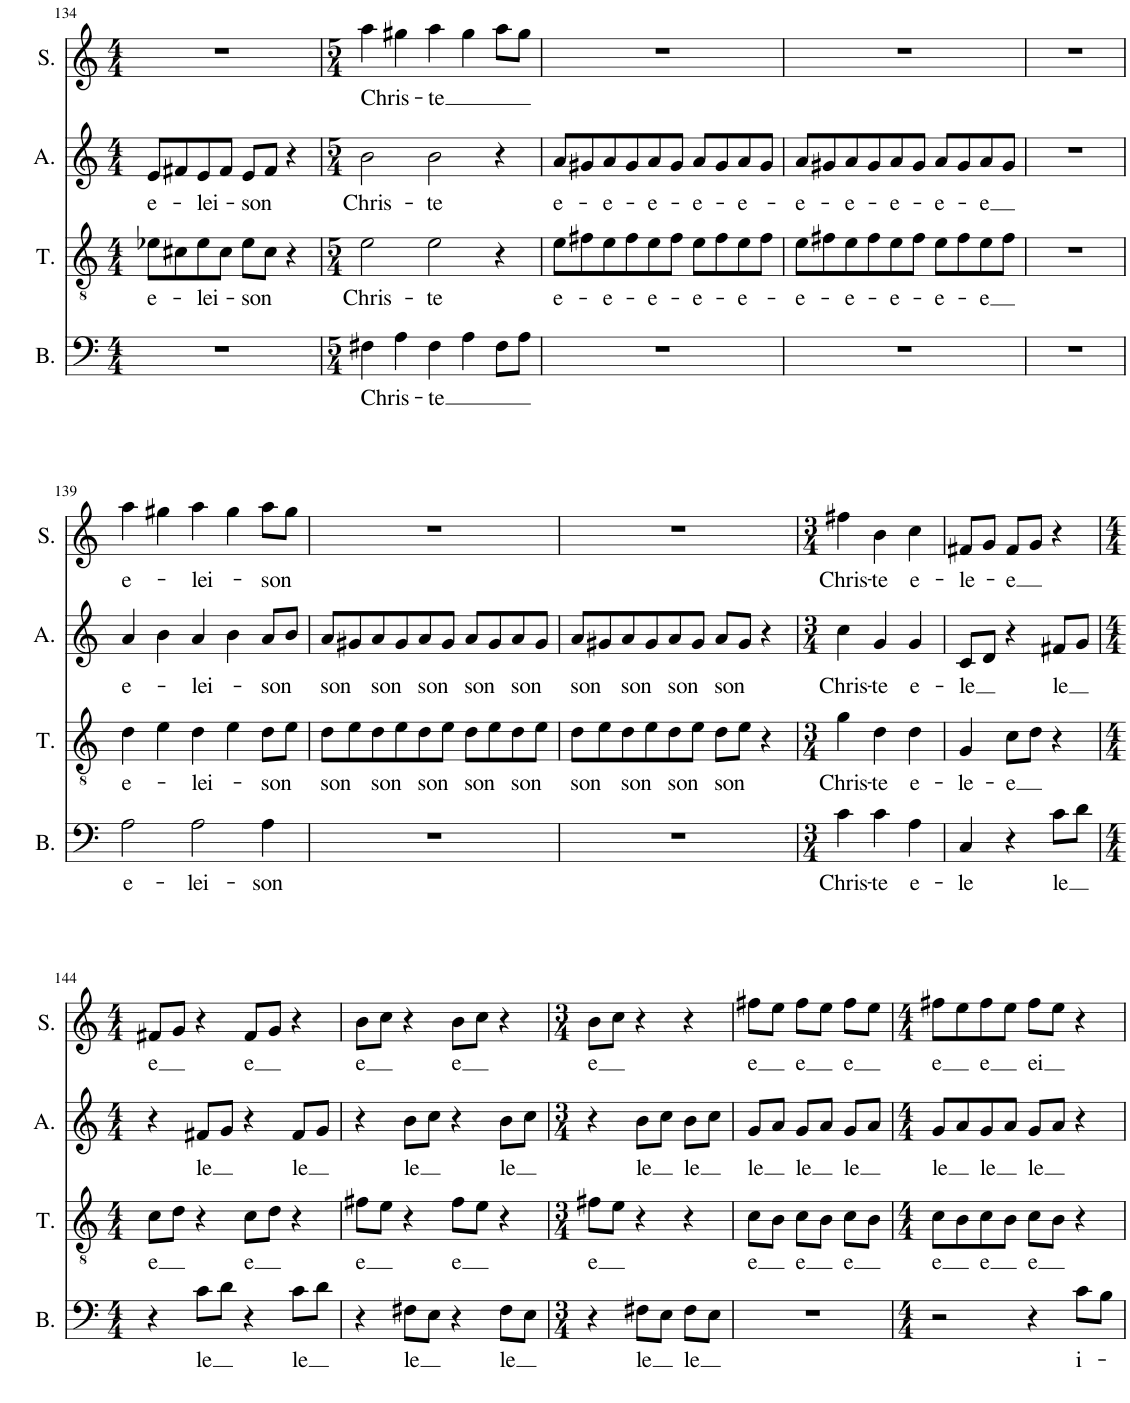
**kern	**text	**kern	**text	**kern	**text	**kern	**text
*part4	*part4	*part3	*part3	*part2	*part2	*part1	*part1
*staff4	*staff4	*staff3	*staff3	*staff2	*staff2	*staff1	*staff1
*I"Bass	*	*I"Tenor	*	*I"Alto	*	*I"Soprano	*
*I'B.	*	*I'T.	*	*I'A.	*	*I'S.	*
!!LO:PB:g=z
*clefF4	*	*clefGv2	*	*clefG2	*	*clefG2	*
*	*	*	*	*Trd1c2	*	*	*
*k[]	*	*k[]	*	*k[]	*	*k[]	*
*M4/4	*	*M4/4	*	*M4/4	*	*M4/4	*
=134	=134	=134	=134	=134	=134	=134	=134
!	!	!	!LO:LY:b	!	!LO:LY:b	!	!
1r	.	8e-X\L	e-	8e/L	e-	1r	.
.	.	8c#X\	.	8f#X/	.	.	.
!	!	!	!LO:LY:b	!	!LO:LY:b	!	!
.	.	8e-\	-lei-	8e/	-lei-	.	.
.	.	8c#\J	.	8f#/J	.	.	.
!	!	!	!LO:LY:b	!	!LO:LY:b	!	!
.	.	8e-\L	-son	8e/L	-son	.	.
.	.	8c#\J	.	8f#/J	.	.	.
.	.	4r	.	4r	.	.	.
=135	=135	=135	=135	=135	=135	=135	=135
*M5/4	*	*M5/4	*	*M5/4	*	*M5/4	*
!	!LO:LY:b	!	!LO:LY:b	!	!LO:LY:b	!	!LO:LY:b
4F#X\	Chris-	2e\	Chris-	2b\	Chris-	4aa\	Chris-
4A\	.	.	.	.	.	4gg#X\	.
!	!LO:LY:b	!	!LO:LY:b	!	!LO:LY:b	!	!LO:LY:b
4F#\	-te	2e\	-te	2b\	-te	4aa\	-te
4A\	.	.	.	.	.	4gg#\	.
8F#\L	.	4r	.	4r	.	8aa\L	.
8A\J	.	.	.	.	.	8gg#\J	.
=136	=136	=136	=136	=136	=136	=136	=136
!	!	!	!LO:LY:b	!	!LO:LY:b	!	!
4%5r	.	8e\L	e-	8a/L	e-	4%5r	.
.	.	8f#X\	.	8g#X/	.	.	.
!	!	!	!LO:LY:b	!	!LO:LY:b	!	!
.	.	8e\	-e-	8a/	-e-	.	.
.	.	8f#\	.	8g#/	.	.	.
!	!	!	!LO:LY:b	!	!LO:LY:b	!	!
.	.	8e\	-e-	8a/	-e-	.	.
.	.	8f#\J	.	8g#/J	.	.	.
!	!	!	!LO:LY:b	!	!LO:LY:b	!	!
.	.	8e\L	-e-	8a/L	-e-	.	.
.	.	8f#\	.	8g#/	.	.	.
!	!	!	!LO:LY:b	!	!LO:LY:b	!	!
.	.	8e\	-e-	8a/	-e-	.	.
.	.	8f#\J	.	8g#/J	.	.	.
=137	=137	=137	=137	=137	=137	=137	=137
!	!	!	!LO:LY:b	!	!LO:LY:b	!	!
4%5r	.	8e\L	-e-	8a/L	-e-	4%5r	.
.	.	8f#X\	.	8g#X/	.	.	.
!	!	!	!LO:LY:b	!	!LO:LY:b	!	!
.	.	8e\	-e-	8a/	-e-	.	.
.	.	8f#\	.	8g#/	.	.	.
!	!	!	!LO:LY:b	!	!LO:LY:b	!	!
.	.	8e\	-e-	8a/	-e-	.	.
.	.	8f#\J	.	8g#/J	.	.	.
!	!	!	!LO:LY:b	!	!LO:LY:b	!	!
.	.	8e\L	-e-	8a/L	-e-	.	.
.	.	8f#\	.	8g#/	.	.	.
!	!	!	!LO:LY:b	!	!LO:LY:b	!	!
.	.	8e\	-e	8a/	-e	.	.
.	.	8f#\J	.	8g#/J	.	.	.
=138	=138	=138	=138	=138	=138	=138	=138
4%5r	.	4%5r	.	4%5r	.	4%5r	.
!!LO:LB:g=z
=139	=139	=139	=139	=139	=139	=139	=139
!	!LO:LY:b	!	!LO:LY:b	!	!LO:LY:b	!	!LO:LY:b
2A\	e-	4d\	e-	4a/	e-	4aa\	e-
.	.	4e\	.	4b\	.	4gg#X\	.
!	!LO:LY:b	!	!LO:LY:b	!	!LO:LY:b	!	!LO:LY:b
2A\	-lei-	4d\	-lei-	4a/	-lei-	4aa\	-lei-
.	.	4e\	.	4b\	.	4gg#\	.
!	!LO:LY:b	!	!LO:LY:b	!	!LO:LY:b	!	!LO:LY:b
4A\	-son	8d\L	-son	8a/L	-son	8aa\L	-son
.	.	8e\J	.	8b/J	.	8gg#\J	.
=140	=140	=140	=140	=140	=140	=140	=140
!	!	!	!LO:LY:b	!	!LO:LY:b	!	!
4%5r	.	8d\L	son	8a/L	son	4%5r	.
.	.	8e\	.	8g#X/	.	.	.
!	!	!	!LO:LY:b	!	!LO:LY:b	!	!
.	.	8d\	son	8a/	son	.	.
.	.	8e\	.	8g#/	.	.	.
!	!	!	!LO:LY:b	!	!LO:LY:b	!	!
.	.	8d\	son	8a/	son	.	.
.	.	8e\J	.	8g#/J	.	.	.
!	!	!	!LO:LY:b	!	!LO:LY:b	!	!
.	.	8d\L	son	8a/L	son	.	.
.	.	8e\	.	8g#/	.	.	.
!	!	!	!LO:LY:b	!	!LO:LY:b	!	!
.	.	8d\	son	8a/	son	.	.
.	.	8e\J	.	8g#/J	.	.	.
=141	=141	=141	=141	=141	=141	=141	=141
!	!	!	!LO:LY:b	!	!LO:LY:b	!	!
4%5r	.	8d\L	son	8a/L	son	4%5r	.
.	.	8e\	.	8g#X/	.	.	.
!	!	!	!LO:LY:b	!	!LO:LY:b	!	!
.	.	8d\	son	8a/	son	.	.
.	.	8e\	.	8g#/	.	.	.
!	!	!	!LO:LY:b	!	!LO:LY:b	!	!
.	.	8d\	son	8a/	son	.	.
.	.	8e\J	.	8g#/J	.	.	.
!	!	!	!LO:LY:b	!	!LO:LY:b	!	!
.	.	8d\L	son	8a/L	son	.	.
.	.	8e\J	.	8g#/J	.	.	.
.	.	4r	.	4r	.	.	.
=142	=142	=142	=142	=142	=142	=142	=142
*M3/4	*	*M3/4	*	*M3/4	*	*M3/4	*
!	!LO:LY:b	!	!LO:LY:b	!	!LO:LY:b	!	!LO:LY:b
4c\	Chris-	4g\	Chris-	4cc\	Chris-	4ff#X\	Chris-
!	!LO:LY:b	!	!LO:LY:b	!	!LO:LY:b	!	!LO:LY:b
4c\	-te	4d\	-te	4g/	-te	4b\	-te
!	!LO:LY:b	!	!LO:LY:b	!	!LO:LY:b	!	!LO:LY:b
4A\	e-	4d\	e-	4g/	e-	4cc\	e-
=143	=143	=143	=143	=143	=143	=143	=143
!	!LO:LY:b	!	!LO:LY:b	!	!LO:LY:b	!	!LO:LY:b
4C/	-le	4G/	-le-	8c/L	-le	8f#X/L	-le-
.	.	.	.	8d/J	.	8g/J	.
!	!	!	!LO:LY:b	!	!	!	!LO:LY:b
4r	.	8c\L	-e	4r	.	8f#/L	-e
.	.	8d\J	.	.	.	8g/J	.
!	!LO:LY:b	!	!	!	!LO:LY:b	!	!
8c\L	le	4r	.	8f#X/L	le	4r	.
8d\J	.	.	.	8g/J	.	.	.
!!LO:LB:g=z
=144	=144	=144	=144	=144	=144	=144	=144
*M4/4	*	*M4/4	*	*M4/4	*	*M4/4	*
!	!	!	!LO:LY:b	!	!	!	!LO:LY:b
4r	.	8c\L	e	4r	.	8f#X/L	e
.	.	8d\J	.	.	.	8g/J	.
!	!LO:LY:b	!	!	!	!LO:LY:b	!	!
8c\L	le	4r	.	8f#X/L	le	4r	.
8d\J	.	.	.	8g/J	.	.	.
!	!	!	!LO:LY:b	!	!	!	!LO:LY:b
4r	.	8c\L	e	4r	.	8f#/L	e
.	.	8d\J	.	.	.	8g/J	.
!	!LO:LY:b	!	!	!	!LO:LY:b	!	!
8c\L	le	4r	.	8f#/L	le	4r	.
8d\J	.	.	.	8g/J	.	.	.
=145	=145	=145	=145	=145	=145	=145	=145
!	!	!	!LO:LY:b	!	!	!	!LO:LY:b
4r	.	8f#X\L	e	4r	.	8b\L	e
.	.	8e\J	.	.	.	8cc\J	.
!	!LO:LY:b	!	!	!	!LO:LY:b	!	!
8F#X\L	le	4r	.	8b\L	le	4r	.
8E\J	.	.	.	8cc\J	.	.	.
!	!	!	!LO:LY:b	!	!	!	!LO:LY:b
4r	.	8f#\L	e	4r	.	8b\L	e
.	.	8e\J	.	.	.	8cc\J	.
!	!LO:LY:b	!	!	!	!LO:LY:b	!	!
8F#\L	le	4r	.	8b\L	le	4r	.
8E\J	.	.	.	8cc\J	.	.	.
=146	=146	=146	=146	=146	=146	=146	=146
*M3/4	*	*M3/4	*	*M3/4	*	*M3/4	*
!	!	!	!LO:LY:b	!	!	!	!LO:LY:b
4r	.	8f#X\L	e	4r	.	8b\L	e
.	.	8e\J	.	.	.	8cc\J	.
!	!LO:LY:b	!	!	!	!LO:LY:b	!	!
8F#X\L	le	4r	.	8b\L	le	4r	.
8E\J	.	.	.	8cc\J	.	.	.
!	!LO:LY:b	!	!	!	!LO:LY:b	!	!
8F#\L	le	4r	.	8b\L	le	4r	.
8E\J	.	.	.	8cc\J	.	.	.
=147	=147	=147	=147	=147	=147	=147	=147
!	!	!	!LO:LY:b	!	!LO:LY:b	!	!LO:LY:b
2.r	.	8c\L	e	8g/L	le	8ff#X\L	e
.	.	8B\J	.	8a/J	.	8ee\J	.
!	!	!	!LO:LY:b	!	!LO:LY:b	!	!LO:LY:b
.	.	8c\L	e	8g/L	le	8ff#\L	e
.	.	8B\J	.	8a/J	.	8ee\J	.
!	!	!	!LO:LY:b	!	!LO:LY:b	!	!LO:LY:b
.	.	8c\L	e	8g/L	le	8ff#\L	e
.	.	8B\J	.	8a/J	.	8ee\J	.
=148	=148	=148	=148	=148	=148	=148	=148
*M4/4	*	*M4/4	*	*M4/4	*	*M4/4	*
!	!	!	!LO:LY:b	!	!LO:LY:b	!	!LO:LY:b
2r	.	8c\L	e	8g/L	le	8ff#X\L	e
.	.	8B\	.	8a/	.	8ee\	.
!	!	!	!LO:LY:b	!	!LO:LY:b	!	!LO:LY:b
.	.	8c\	e	8g/	le	8ff#\	e
.	.	8B\J	.	8a/J	.	8ee\J	.
!	!	!	!LO:LY:b	!	!LO:LY:b	!	!LO:LY:b
4r	.	8c\L	e	8g/L	le	8ff#\L	ei
.	.	8B\J	.	8a/J	.	8ee\J	.
!	!LO:LY:b	!	!	!	!	!	!
8c\L	i-	4r	.	4r	.	4r	.
8B\J	.	.	.	.	.	.	.
=	=	=	=	=	=	=	=
*-	*-	*-	*-	*-	*-	*-	*-
